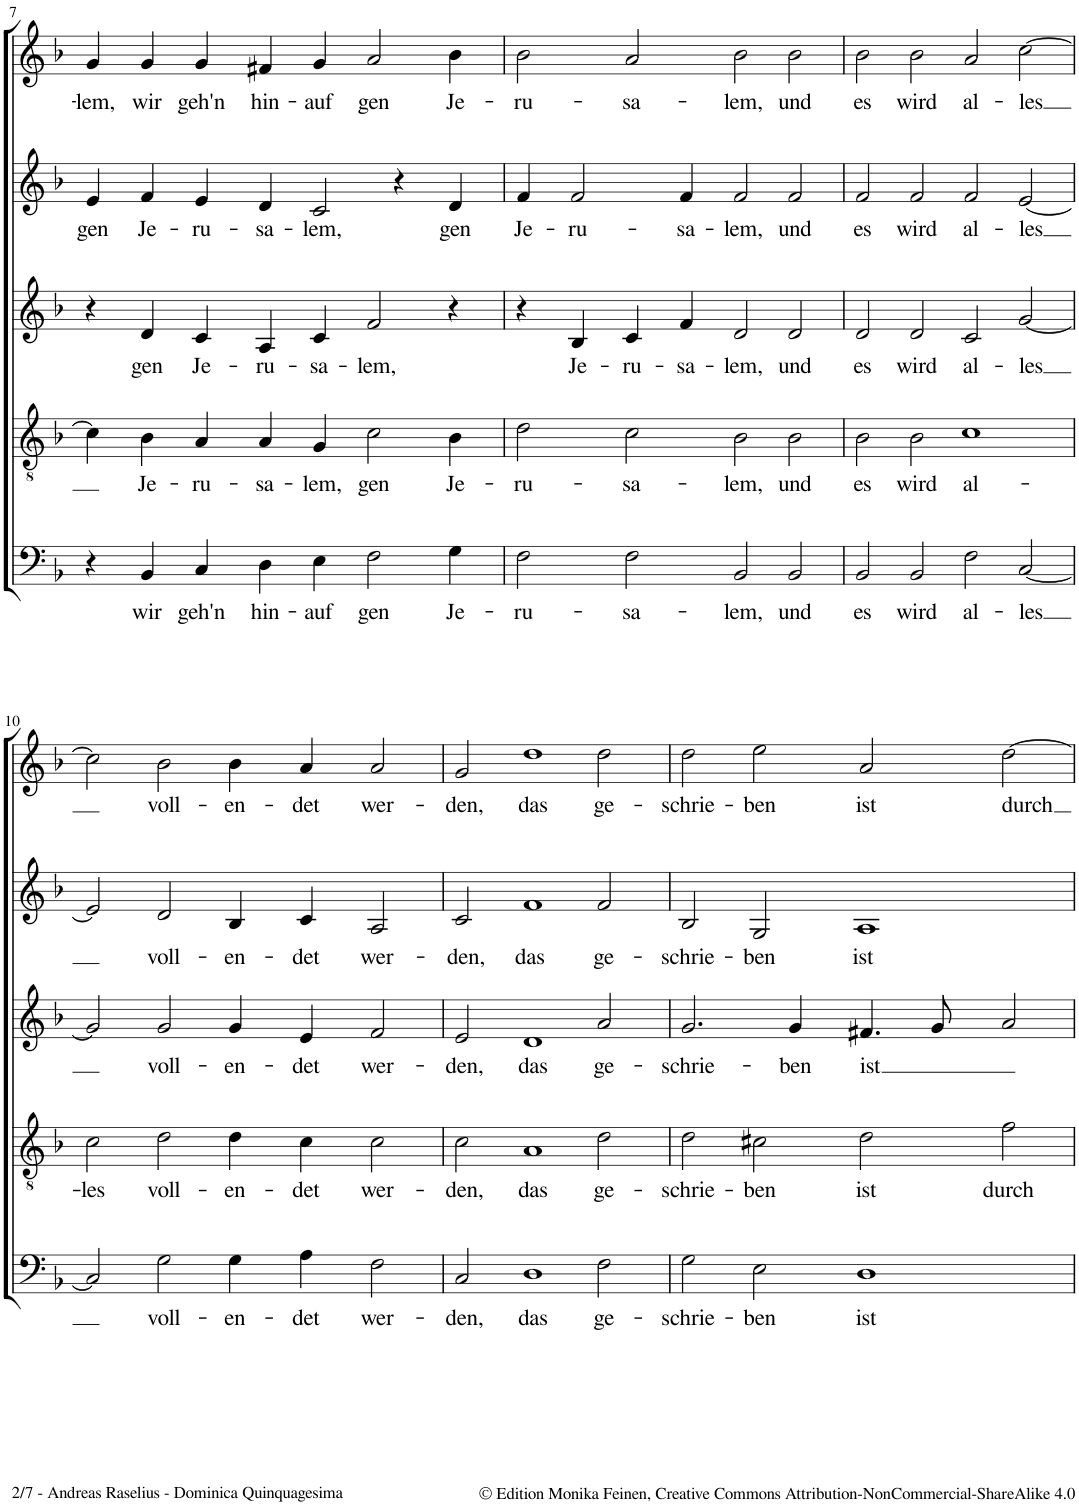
**kern	**text	**kern	**text	**kern	**text	**kern	**text	**kern	**text
*part5	*part5	*part4	*part4	*part3	*part3	*part2	*part2	*part1	*part1
*staff5	*staff5	*staff4	*staff4	*staff3	*staff3	*staff2	*staff2	*staff1	*staff1
*I"Bassus	*	*I"Tenor [Hypolydius]	*	*I"Altus	*	*I"Quintus	*	*I"Cantus	*
!!LO:PB:g=z
*clefF4	*	*clefGv2	*	*clefG2	*	*clefG2	*	*clefG2	*
*k[b-]	*	*k[b-]	*	*k[b-]	*	*k[b-]	*	*k[b-]	*
*M4/2	*	*M4/2	*	*M4/2	*	*M4/2	*	*M4/2	*
*met(c)	*	*met(c)	*	*met(c)	*	*met(c)	*	*met(c)	*
=7	=7	=7	=7	=7	=7	=7	=7	=7	=7
!	!	!	!	!	!	!	!LO:LY:b	!	!LO:LY:b
4r	.	4c\]	.	4r	.	4e/	gen	4g/	-lem,
!	!LO:LY:b	!	!LO:LY:b	!	!LO:LY:b	!	!LO:LY:b	!	!LO:LY:b
4BB-/	wir	4B-\	Je-	4d/	gen	4f/	Je-	4g/	wir
!	!LO:LY:b	!	!LO:LY:b	!	!LO:LY:b	!	!LO:LY:b	!	!LO:LY:b
4C/	geh'n	4A/	-ru-	4c/	Je-	4e/	-ru-	4g/	geh'n
!	!LO:LY:b	!	!LO:LY:b	!	!LO:LY:b	!	!LO:LY:b	!	!LO:LY:b
4D\	hin-	4A/	-sa-	4A/	-ru-	4d/	-sa-	4f#X/	hin-
!	!LO:LY:b	!	!LO:LY:b	!	!LO:LY:b	!	!LO:LY:b	!	!LO:LY:b
4E\	-auf	4G/	-lem,	4c/	-sa-	2c/	-lem,	4g/	-auf
!	!LO:LY:b	!	!LO:LY:b	!	!LO:LY:b	!	!	!	!LO:LY:b
2F\	gen	2c\	gen	2f/	-lem,	.	.	2a/	gen
.	.	.	.	.	.	4r	.	.	.
!	!LO:LY:b	!	!LO:LY:b	!	!	!	!LO:LY:b	!	!LO:LY:b
4G\	Je-	4B-\	Je-	4r	.	4d/	gen	4b-\	Je-
=8	=8	=8	=8	=8	=8	=8	=8	=8	=8
!	!LO:LY:b	!	!LO:LY:b	!	!	!	!LO:LY:b	!	!LO:LY:b
2F\	-ru-	2d\	-ru-	4r	.	4f/	Je-	2b-\	-ru-
!	!	!	!	!	!LO:LY:b	!	!LO:LY:b	!	!
.	.	.	.	4B-/	Je-	2f/	-ru-	.	.
!	!LO:LY:b	!	!LO:LY:b	!	!LO:LY:b	!	!	!	!LO:LY:b
2F\	-sa-	2c\	-sa-	4c/	-ru-	.	.	2a/	-sa-
!	!	!	!	!	!LO:LY:b	!	!LO:LY:b	!	!
.	.	.	.	4f/	-sa-	4f/	-sa-	.	.
!	!LO:LY:b	!	!LO:LY:b	!	!LO:LY:b	!	!LO:LY:b	!	!LO:LY:b
2BB-/	-lem,	2B-\	-lem,	2d/	-lem,	2f/	-lem,	2b-\	-lem,
!	!LO:LY:b	!	!LO:LY:b	!	!LO:LY:b	!	!LO:LY:b	!	!LO:LY:b
2BB-/	und	2B-\	und	2d/	und	2f/	und	2b-\	und
=9	=9	=9	=9	=9	=9	=9	=9	=9	=9
!	!LO:LY:b	!	!LO:LY:b	!	!LO:LY:b	!	!LO:LY:b	!	!LO:LY:b
2BB-/	es	2B-\	es	2d/	es	2f/	es	2b-\	es
!	!LO:LY:b	!	!LO:LY:b	!	!LO:LY:b	!	!LO:LY:b	!	!LO:LY:b
2BB-/	wird	2B-\	wird	2d/	wird	2f/	wird	2b-\	wird
!	!LO:LY:b	!	!LO:LY:b	!	!LO:LY:b	!	!LO:LY:b	!	!LO:LY:b
2F\	al-	1c	al-	2c/	al-	2f/	al-	2a/	al-
!	!LO:LY:b	!	!	!	!LO:LY:b	!	!LO:LY:b	!	!LO:LY:b
[2C/	-les	.	.	[2g/	-les	[2e/	-les	[2cc\	-les
!!LO:LB:g=z
=10	=10	=10	=10	=10	=10	=10	=10	=10	=10
!	!	!	!LO:LY:b	!	!	!	!	!	!
2C/]	.	2c\	les	2g/]	.	2e/]	.	2cc\]	.
!	!LO:LY:b	!	!LO:LY:b	!	!LO:LY:b	!	!LO:LY:b	!	!LO:LY:b
2G\	voll-	2d\	voll-	2g/	voll-	2d/	voll-	2b-\	voll-
!	!LO:LY:b	!	!LO:LY:b	!	!LO:LY:b	!	!LO:LY:b	!	!LO:LY:b
4G\	-en-	4d\	-en-	4g/	-en-	4B-/	-en-	4b-\	-en-
!	!LO:LY:b	!	!LO:LY:b	!	!LO:LY:b	!	!LO:LY:b	!	!LO:LY:b
4A\	-det	4c\	-det	4e/	-det	4c/	-det	4a/	-det
!	!LO:LY:b	!	!LO:LY:b	!	!LO:LY:b	!	!LO:LY:b	!	!LO:LY:b
2F\	wer-	2c\	wer-	2f/	wer-	2A/	wer-	2a/	wer-
=11	=11	=11	=11	=11	=11	=11	=11	=11	=11
!	!LO:LY:b	!	!LO:LY:b	!	!LO:LY:b	!	!LO:LY:b	!	!LO:LY:b
2C/	-den,	2c\	-den,	2e/	-den,	2c/	-den,	2g/	-den,
!	!LO:LY:b	!	!LO:LY:b	!	!LO:LY:b	!	!LO:LY:b	!	!LO:LY:b
1D	das	1A	das	1d	das	1f	das	1dd	das
!	!LO:LY:b	!	!LO:LY:b	!	!LO:LY:b	!	!LO:LY:b	!	!LO:LY:b
2F\	ge-	2d\	ge-	2a/	ge-	2f/	ge-	2dd\	ge-
=12	=12	=12	=12	=12	=12	=12	=12	=12	=12
!	!LO:LY:b	!	!LO:LY:b	!	!LO:LY:b	!	!LO:LY:b	!	!LO:LY:b
2G\	-schrie-	2d\	-schrie-	2.g/	-schrie-	2B-/	-schrie-	2dd\	-schrie-
!	!LO:LY:b	!	!LO:LY:b	!	!	!	!LO:LY:b	!	!LO:LY:b
2E\	-ben	2c#X\	-ben	.	.	2G/	-ben	2ee\	-ben
!	!	!	!	!	!LO:LY:b	!	!	!	!
.	.	.	.	4g/	-ben	.	.	.	.
!	!LO:LY:b	!	!LO:LY:b	!	!LO:LY:b	!	!LO:LY:b	!	!LO:LY:b
1D	ist	2d\	ist	4.f#X/	ist	1A	ist	2a/	ist
.	.	.	.	8g/	.	.	.	.	.
!	!	!	!LO:LY:b	!	!	!	!	!	!LO:LY:b
.	.	2f\	durch	2a/	.	.	.	[2dd\	durch
=	=	=	=	=	=	=	=	=	=
*-	*-	*-	*-	*-	*-	*-	*-	*-	*-
